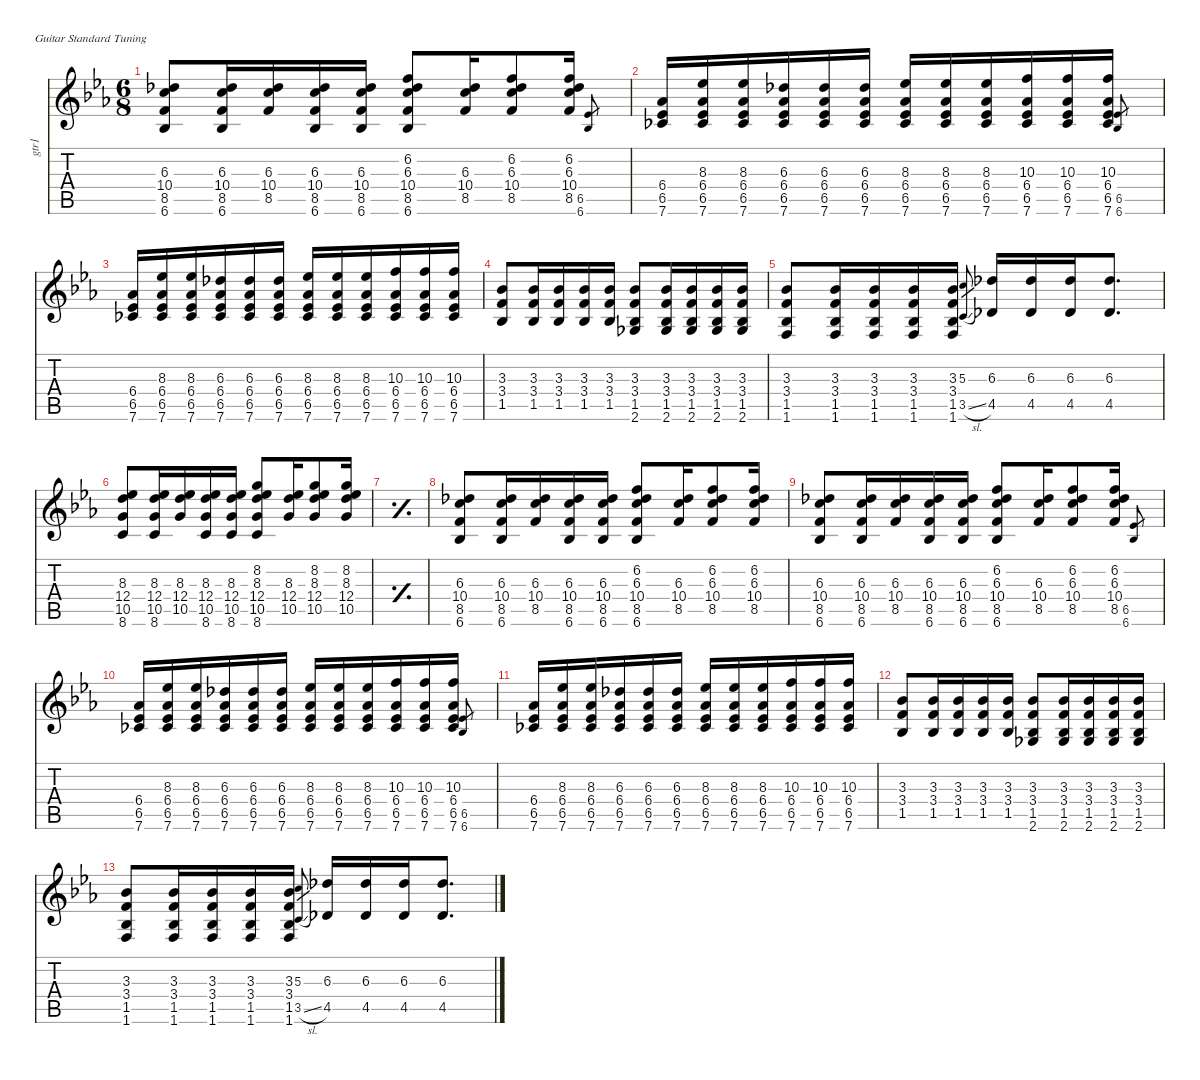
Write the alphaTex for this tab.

\defaultSystemsLayout 4
\hideDynamics
\bracketExtendMode nobrackets
\otherSystemsTrackNameOrientation horizontal
\track ("Guitar 1-show" "gtr1") {defaultSystemsLayout 4 mute instrument acousticguitarsteel}
\staff {score tabs}
\tuning (E4 B3 G3 D3 A2 E2)
\ts (6 8)
\tempo (94.5 hide)
\clef g2
\ks cminor
(6.3{acc b} 10.4{acc forcenatural} 8.5{acc forcenatural} 6.6{acc b}).8{dy ff beam Up} (6.3{acc b} 10.4{acc forcenatural} 8.5{acc forcenatural} 6.6{acc b}).16{beam Up} (6.3{acc b} 10.4{acc forcenatural} 8.5{acc forcenatural}).16{beam Up} (6.3{acc b} 10.4{acc forcenatural} 8.5{acc forcenatural} 6.6{acc b}).16{beam Up} (6.3{acc b} 10.4{acc forcenatural} 8.5{acc forcenatural} 6.6{acc b}).16{beam Up} (6.2{acc forcenatural} 6.3{acc b} 10.4{acc forcenatural} 8.5{acc forcenatural} 6.6{acc b}).8{beam Up} (6.3{acc b} 10.4{acc forcenatural} 8.5{acc forcenatural}).16{beam Up} (6.2{acc forcenatural} 6.3{acc b} 10.4{acc forcenatural} 8.5{acc forcenatural}).8{beam Up} (6.2{acc forcenatural} 6.3{acc b} 10.4{acc forcenatural} 8.5{acc forcenatural}).16{beam Up} (6.5{acc b} 6.6{acc b}).8{gr dy mf beam Up} |
(6.4{acc b} 6.5{acc b} 7.6{acc b}).16{dy ff beam Up} (8.3{acc b} 6.4{acc b} 6.5{acc b} 7.6{acc b}).16{beam Up} (8.3{acc b} 6.4{acc b} 6.5{acc b} 7.6{acc b}).16{beam Up} (6.3{acc b} 6.4{acc b} 6.5{acc b} 7.6{acc b}).16{beam Up} (6.3{acc b} 6.4{acc b} 6.5{acc b} 7.6{acc b}).16{beam Up} (6.3{acc b} 6.4{acc b} 6.5{acc b} 7.6{acc b}).16{beam Up} (8.3{acc b} 6.4{acc b} 6.5{acc b} 7.6{acc b}).16{beam Up} (8.3{acc b} 6.4{acc b} 6.5{acc b} 7.6{acc b}).16{beam Up} (8.3{acc b} 6.4{acc b} 6.5{acc b} 7.6{acc b}).16{beam Up} (10.3{acc forcenatural} 6.4{acc b} 6.5{acc b} 7.6{acc b}).16{beam Up} (10.3{acc forcenatural} 6.4{acc b} 6.5{acc b} 7.6{acc b}).16{beam Up} (10.3{acc forcenatural} 6.4{acc b} 6.5{acc b} 7.6{acc b}).16{beam Up} (6.5{acc b} 6.6{acc b}).8{gr dy mf beam Up} |
(6.4{acc b} 6.5{acc b} 7.6{acc b}).16{dy ff beam Up} (8.3{acc b} 6.4{acc b} 6.5{acc b} 7.6{acc b}).16{beam Up} (8.3{acc b} 6.4{acc b} 6.5{acc b} 7.6{acc b}).16{beam Up} (6.3{acc b} 6.4{acc b} 6.5{acc b} 7.6{acc b}).16{beam Up} (6.3{acc b} 6.4{acc b} 6.5{acc b} 7.6{acc b}).16{beam Up} (6.3{acc b} 6.4{acc b} 6.5{acc b} 7.6{acc b}).16{beam Up} (8.3{acc b} 6.4{acc b} 6.5{acc b} 7.6{acc b}).16{beam Up} (8.3{acc b} 6.4{acc b} 6.5{acc b} 7.6{acc b}).16{beam Up} (8.3{acc b} 6.4{acc b} 6.5{acc b} 7.6{acc b}).16{beam Up} (10.3{acc forcenatural} 6.4{acc b} 6.5{acc b} 7.6{acc b}).16{beam Up} (10.3{acc forcenatural} 6.4{acc b} 6.5{acc b} 7.6{acc b}).16{beam Up} (10.3{acc forcenatural} 6.4{acc b} 6.5{acc b} 7.6{acc b}).16{beam Up} |
(3.3{acc b} 3.4{acc forcenatural} 1.5{acc b}).8{beam Up} (3.3{acc b} 3.4{acc forcenatural} 1.5{acc b}).16{beam Up} (3.3{acc b} 3.4{acc forcenatural} 1.5{acc b}).16{beam Up} (3.3{acc b} 3.4{acc forcenatural} 1.5{acc b}).16{beam Up} (3.3{acc b} 3.4{acc forcenatural} 1.5{acc b}).16{beam Up} (3.3{acc b} 3.4{acc forcenatural} 1.5{acc b} 2.6{acc b}).8{beam Up} (3.3{acc b} 3.4{acc forcenatural} 1.5{acc b} 2.6{acc b}).16{beam Up} (3.3{acc b} 3.4{acc forcenatural} 1.5{acc b} 2.6{acc b}).16{beam Up} (3.3{acc b} 3.4{acc forcenatural} 1.5{acc b} 2.6{acc b}).16{beam Up} (3.3{acc b} 3.4{acc forcenatural} 1.5{acc b} 2.6{acc b}).16{beam Up} |
(3.3{acc b} 3.4{acc forcenatural} 1.5{acc b} 1.6{acc forcenatural}).8{beam Up} (3.3{acc b} 3.4{acc forcenatural} 1.5{acc b} 1.6{acc forcenatural}).16{beam Up} (3.3{acc b} 3.4{acc forcenatural} 1.5{acc b} 1.6{acc forcenatural}).16{beam Up} (3.3{acc b} 3.4{acc forcenatural} 1.5{acc b} 1.6{acc forcenatural}).16{beam Up} (3.3{acc b} 3.4{acc forcenatural} 1.5{acc b} 1.6{acc forcenatural}).16{beam Up} (5.3{acc forcenatural} 3.5{sl acc forcenatural}).8{gr dy f beam Up} (6.3{acc b} 4.5{acc b}).16{dy ff beam Up} (6.3{acc b} 4.5{acc b}).16{beam Up} (6.3{acc b} 4.5{acc b}).16{beam Up} (6.3{acc b} 4.5{acc b}).8{d beam Up} |
(8.3{acc b} 12.4{acc forcenatural} 10.5{acc forcenatural} 8.6{acc forcenatural}).8{beam Up} (8.3{acc b} 12.4{acc forcenatural} 10.5{acc forcenatural} 8.6{acc forcenatural}).16{beam Up} (8.3{acc b} 12.4{acc forcenatural} 10.5{acc forcenatural}).16{beam Up} (8.3{acc b} 12.4{acc forcenatural} 10.5{acc forcenatural} 8.6{acc forcenatural}).16{beam Up} (8.3{acc b} 12.4{acc forcenatural} 10.5{acc forcenatural} 8.6{acc forcenatural}).16{beam Up} (8.2{acc forcenatural} 8.3{acc b} 12.4{acc forcenatural} 10.5{acc forcenatural} 8.6{acc forcenatural}).8{beam Up} (8.3{acc b} 12.4{acc forcenatural} 10.5{acc forcenatural}).16{beam Up} (8.2{acc forcenatural} 8.3{acc b} 12.4{acc forcenatural} 10.5{acc forcenatural}).8{beam Up} (8.2{acc forcenatural} 8.3{acc b} 12.4{acc forcenatural} 10.5{acc forcenatural}).16{beam Up} |
\simile simple
|
\simile none
(6.3{acc b} 10.4{acc forcenatural} 8.5{acc forcenatural} 6.6{acc b}).8{beam Up} (6.3{acc b} 10.4{acc forcenatural} 8.5{acc forcenatural} 6.6{acc b}).16{beam Up} (6.3{acc b} 10.4{acc forcenatural} 8.5{acc forcenatural}).16{beam Up} (6.3{acc b} 10.4{acc forcenatural} 8.5{acc forcenatural} 6.6{acc b}).16{beam Up} (6.3{acc b} 10.4{acc forcenatural} 8.5{acc forcenatural} 6.6{acc b}).16{beam Up} (6.2{acc forcenatural} 6.3{acc b} 10.4{acc forcenatural} 8.5{acc forcenatural} 6.6{acc b}).8{beam Up} (6.3{acc b} 10.4{acc forcenatural} 8.5{acc forcenatural}).16{beam Up} (6.2{acc forcenatural} 6.3{acc b} 10.4{acc forcenatural} 8.5{acc forcenatural}).8{beam Up} (6.2{acc forcenatural} 6.3{acc b} 10.4{acc forcenatural} 8.5{acc forcenatural}).16{beam Up} |
(6.3{acc b} 10.4{acc forcenatural} 8.5{acc forcenatural} 6.6{acc b}).8{beam Up} (6.3{acc b} 10.4{acc forcenatural} 8.5{acc forcenatural} 6.6{acc b}).16{beam Up} (6.3{acc b} 10.4{acc forcenatural} 8.5{acc forcenatural}).16{beam Up} (6.3{acc b} 10.4{acc forcenatural} 8.5{acc forcenatural} 6.6{acc b}).16{beam Up} (6.3{acc b} 10.4{acc forcenatural} 8.5{acc forcenatural} 6.6{acc b}).16{beam Up} (6.2{acc forcenatural} 6.3{acc b} 10.4{acc forcenatural} 8.5{acc forcenatural} 6.6{acc b}).8{beam Up} (6.3{acc b} 10.4{acc forcenatural} 8.5{acc forcenatural}).16{beam Up} (6.2{acc forcenatural} 6.3{acc b} 10.4{acc forcenatural} 8.5{acc forcenatural}).8{beam Up} (6.2{acc forcenatural} 6.3{acc b} 10.4{acc forcenatural} 8.5{acc forcenatural}).16{beam Up} (6.5{acc b} 6.6{acc b}).8{gr dy mf beam Up} |
(6.4{acc b} 6.5{acc b} 7.6{acc b}).16{dy ff beam Up} (8.3{acc b} 6.4{acc b} 6.5{acc b} 7.6{acc b}).16{beam Up} (8.3{acc b} 6.4{acc b} 6.5{acc b} 7.6{acc b}).16{beam Up} (6.3{acc b} 6.4{acc b} 6.5{acc b} 7.6{acc b}).16{beam Up} (6.3{acc b} 6.4{acc b} 6.5{acc b} 7.6{acc b}).16{beam Up} (6.3{acc b} 6.4{acc b} 6.5{acc b} 7.6{acc b}).16{beam Up} (8.3{acc b} 6.4{acc b} 6.5{acc b} 7.6{acc b}).16{beam Up} (8.3{acc b} 6.4{acc b} 6.5{acc b} 7.6{acc b}).16{beam Up} (8.3{acc b} 6.4{acc b} 6.5{acc b} 7.6{acc b}).16{beam Up} (10.3{acc forcenatural} 6.4{acc b} 6.5{acc b} 7.6{acc b}).16{beam Up} (10.3{acc forcenatural} 6.4{acc b} 6.5{acc b} 7.6{acc b}).16{beam Up} (10.3{acc forcenatural} 6.4{acc b} 6.5{acc b} 7.6{acc b}).16{beam Up} (6.5{acc b} 6.6{acc b}).8{gr dy mf beam Up} |
(6.4{acc b} 6.5{acc b} 7.6{acc b}).16{dy ff beam Up} (8.3{acc b} 6.4{acc b} 6.5{acc b} 7.6{acc b}).16{beam Up} (8.3{acc b} 6.4{acc b} 6.5{acc b} 7.6{acc b}).16{beam Up} (6.3{acc b} 6.4{acc b} 6.5{acc b} 7.6{acc b}).16{beam Up} (6.3{acc b} 6.4{acc b} 6.5{acc b} 7.6{acc b}).16{beam Up} (6.3{acc b} 6.4{acc b} 6.5{acc b} 7.6{acc b}).16{beam Up} (8.3{acc b} 6.4{acc b} 6.5{acc b} 7.6{acc b}).16{beam Up} (8.3{acc b} 6.4{acc b} 6.5{acc b} 7.6{acc b}).16{beam Up} (8.3{acc b} 6.4{acc b} 6.5{acc b} 7.6{acc b}).16{beam Up} (10.3{acc forcenatural} 6.4{acc b} 6.5{acc b} 7.6{acc b}).16{beam Up} (10.3{acc forcenatural} 6.4{acc b} 6.5{acc b} 7.6{acc b}).16{beam Up} (10.3{acc forcenatural} 6.4{acc b} 6.5{acc b} 7.6{acc b}).16{beam Up} |
(3.3{acc b} 3.4{acc forcenatural} 1.5{acc b}).8{beam Up} (3.3{acc b} 3.4{acc forcenatural} 1.5{acc b}).16{beam Up} (3.3{acc b} 3.4{acc forcenatural} 1.5{acc b}).16{beam Up} (3.3{acc b} 3.4{acc forcenatural} 1.5{acc b}).16{beam Up} (3.3{acc b} 3.4{acc forcenatural} 1.5{acc b}).16{beam Up} (3.3{acc b} 3.4{acc forcenatural} 1.5{acc b} 2.6{acc b}).8{beam Up} (3.3{acc b} 3.4{acc forcenatural} 1.5{acc b} 2.6{acc b}).16{beam Up} (3.3{acc b} 3.4{acc forcenatural} 1.5{acc b} 2.6{acc b}).16{beam Up} (3.3{acc b} 3.4{acc forcenatural} 1.5{acc b} 2.6{acc b}).16{beam Up} (3.3{acc b} 3.4{acc forcenatural} 1.5{acc b} 2.6{acc b}).16{beam Up} |
(3.3{acc b} 3.4{acc forcenatural} 1.5{acc b} 1.6{acc forcenatural}).8{beam Up} (3.3{acc b} 3.4{acc forcenatural} 1.5{acc b} 1.6{acc forcenatural}).16{beam Up} (3.3{acc b} 3.4{acc forcenatural} 1.5{acc b} 1.6{acc forcenatural}).16{beam Up} (3.3{acc b} 3.4{acc forcenatural} 1.5{acc b} 1.6{acc forcenatural}).16{beam Up} (3.3{acc b} 3.4{acc forcenatural} 1.5{acc b} 1.6{acc forcenatural}).16{beam Up} (5.3{acc forcenatural} 3.5{sl acc forcenatural}).8{gr dy f beam Up} (6.3{acc b} 4.5{acc b}).16{dy ff beam Up} (6.3{acc b} 4.5{acc b}).16{beam Up} (6.3{acc b} 4.5{acc b}).16{beam Up} (6.3{acc b} 4.5{acc b}).8{d beam Up}
